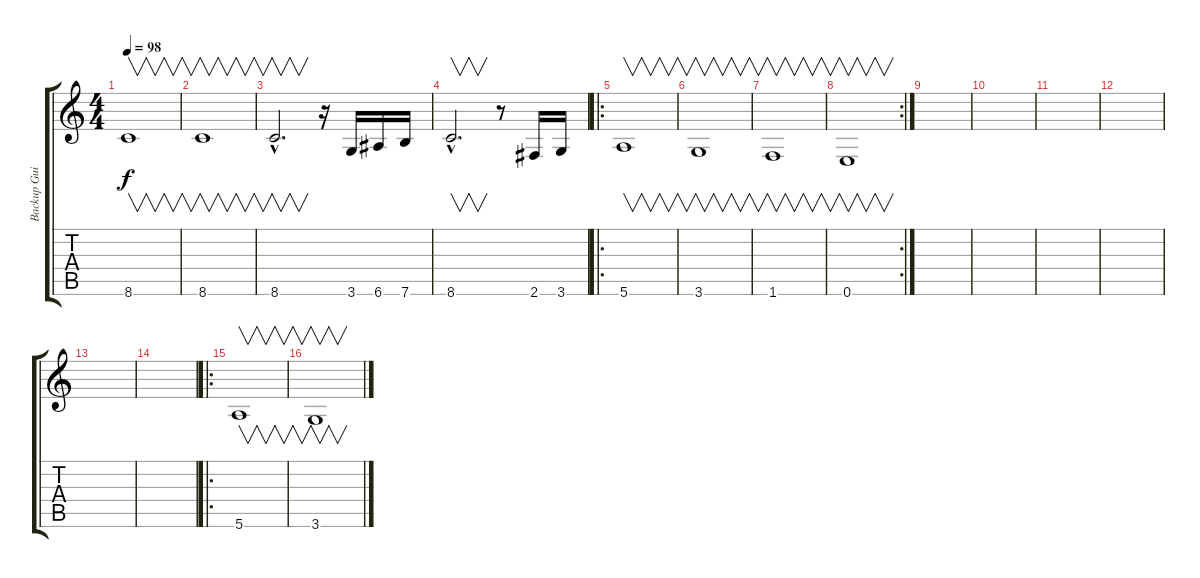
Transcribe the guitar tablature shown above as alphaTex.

\track ("Backup Guitar" "Backup Gui") {instrument synthbass2}
\staff {score tabs}
\tuning (E4 B3 G3 D3 A2 E2) {hide}
\ts (4 4)
\tempo 98
\clef g2
\ks c
8.6.1{v dy f instrument synthbass2} |
8.6.1{v} |
8.6{hac}.2{v d} r.16 3.6.16 6.6.16 7.6.16 |
8.6{hac}.2{v d} r.8 2.6.16 3.6.16 |
\ro
5.6.1{v} |
3.6.1{v} |
1.6.1{v} |
\rc 2
0.6.1{v} |
|
|
|
|
|
|
\ro
5.6.1{v} |
3.6.1{v}
